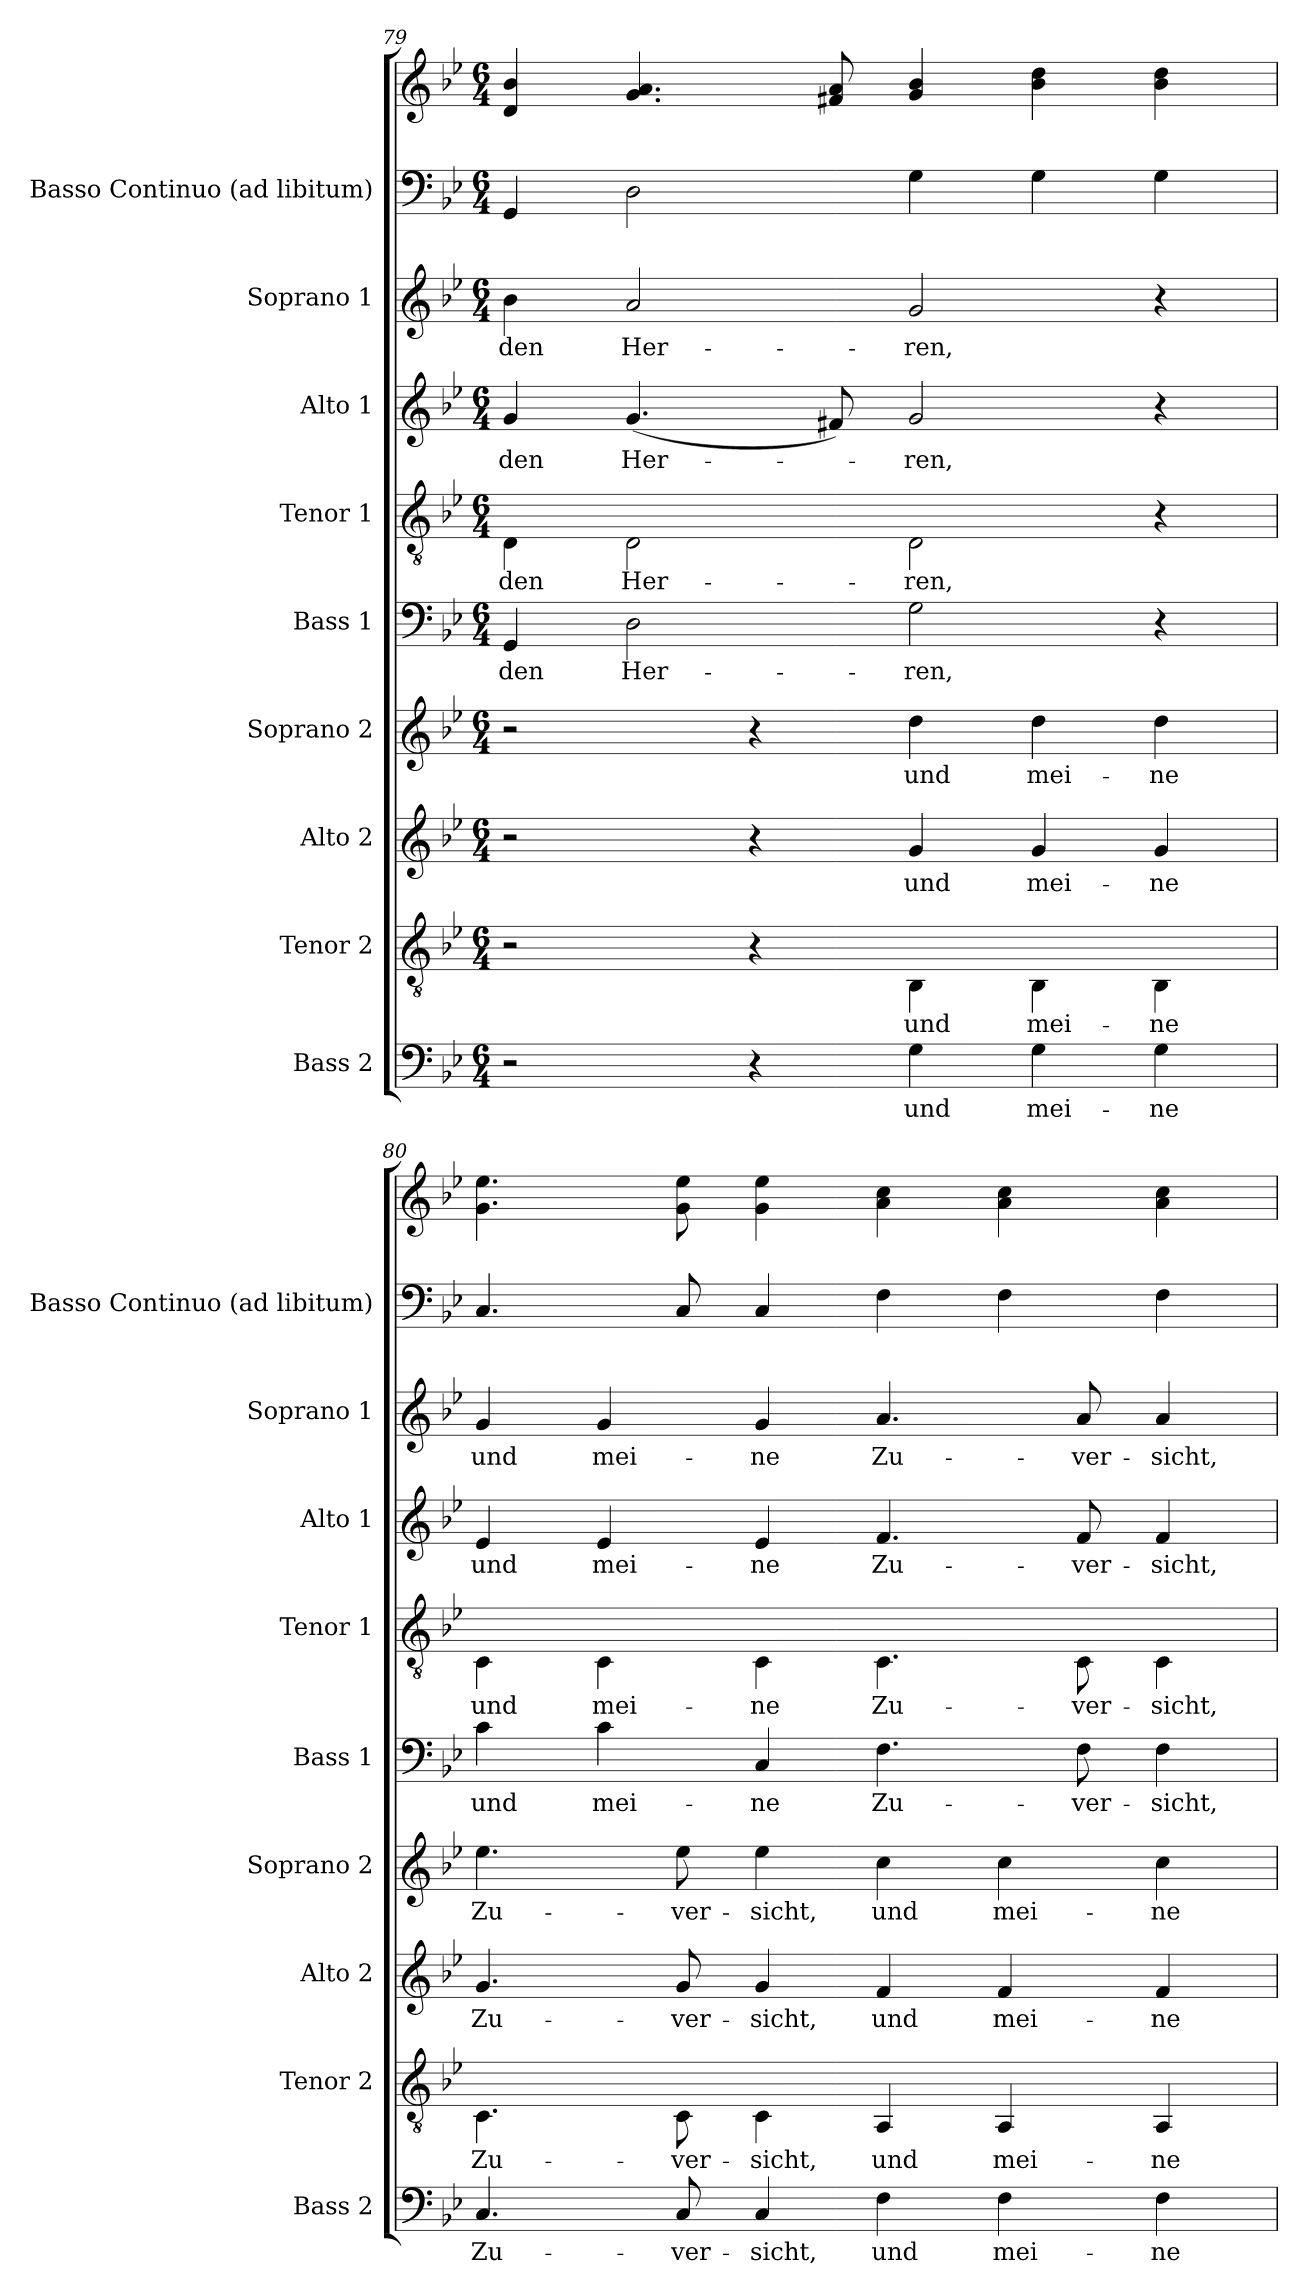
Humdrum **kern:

**kern	**text	**kern	**text	**kern	**text	**kern	**text	**kern	**text	**kern	**text	**kern	**text	**kern	**text	**kern	**kern
*part9	*part9	*part8	*part8	*part7	*part7	*part6	*part6	*part5	*part5	*part4	*part4	*part3	*part3	*part2	*part2	*part1	*part1
*staff10	*staff10	*staff9	*staff9	*staff8	*staff8	*staff7	*staff7	*staff6	*staff6	*staff5	*staff5	*staff4	*staff4	*staff3	*staff3	*staff2	*staff1
*I"Bass 2	*	*I"Tenor 2	*	*I"Alto 2	*	*I"Soprano 2	*	*I"Bass 1	*	*I"Tenor 1	*	*I"Alto 1	*	*I"Soprano 1	*	*I"Basso Continuo    (ad libitum)	*
*I'Bass 2	*	*I'Tenor 2	*	*I'Alto 2	*	*I'Soprano 2	*	*I'Bass 1	*	*I'Tenor 1	*	*I'Alto 1	*	*I'Soprano 1	*	*I'Basso Continuo    (ad libitum)	*
*clefF4	*	*clefGv2	*	*clefG2	*	*clefG2	*	*clefF4	*	*clefGv2	*	*clefG2	*	*clefG2	*	*clefF4	*clefG2
*k[b-e-]	*	*k[b-e-]	*	*k[b-e-]	*	*k[b-e-]	*	*k[b-e-]	*	*k[b-e-]	*	*k[b-e-]	*	*k[b-e-]	*	*k[b-e-]	*k[b-e-]
*B-:	*	*B-:	*	*B-:	*	*B-:	*	*B-:	*	*B-:	*	*B-:	*	*B-:	*	*B-:	*B-:
*M6/4	*	*M6/4	*	*M6/4	*	*M6/4	*	*M6/4	*	*M6/4	*	*M6/4	*	*M6/4	*	*M6/4	*M6/4
=79	=79	=79	=79	=79	=79	=79	=79	=79	=79	=79	=79	=79	=79	=79	=79	=79	=79
!	!	!	!	!	!	!	!	!	!LO:LY:b:color=#000000	!	!	!	!	!	!	!	!
!	!	!	!	!	!	!	!	!	!	!	!LO:LY:b:color=#000000	!	!	!	!	!	!
!	!	!	!	!	!	!	!	!	!	!	!	!	!LO:LY:b:color=#000000	!	!	!	!
!	!	!	!	!	!	!	!	!	!	!	!	!	!	!	!LO:LY:b:color=#000000	!	!
2r	.	2r	.	2r	.	2r	.	4GGi/	den	4Di\	den	4gi/	den	4b-i\	den	4GGi/	4di/ 4b-i
!	!	!	!	!	!	!	!	!	!LO:LY:b:color=#000000	!	!	!	!	!	!	!	!
!	!	!	!	!	!	!	!	!	!	!	!LO:LY:b:color=#000000	!	!	!	!	!	!
!	!	!	!	!	!	!	!	!	!	!	!	!	!LO:LY:b:color=#000000	!	!	!	!
!	!	!	!	!	!	!	!	!	!	!	!	!	!	!	!LO:LY:b:color=#000000	!	!
.	.	.	.	.	.	.	.	2Di\	Her-	2Di\	Her-	(4.gi/	Her-	2ai/	Her-	2Di\	4.gi/ 4.ai
4r	.	4r	.	4r	.	4r	.	.	.	.	.	.	.	.	.	.	.
.	.	.	.	.	.	.	.	.	.	.	.	8f#Xi/)	.	.	.	.	8f#Xi/ 8ai
!	!LO:LY:b:color=#000000	!	!	!	!	!	!	!	!	!	!	!	!	!	!	!	!
!	!	!	!LO:LY:b:color=#000000	!	!	!	!	!	!	!	!	!	!	!	!	!	!
!	!	!	!	!	!LO:LY:b:color=#000000	!	!	!	!	!	!	!	!	!	!	!	!
!	!	!	!	!	!	!	!LO:LY:b:color=#000000	!	!	!	!	!	!	!	!	!	!
!	!	!	!	!	!	!	!	!	!LO:LY:b:color=#000000	!	!	!	!	!	!	!	!
!	!	!	!	!	!	!	!	!	!	!	!LO:LY:b:color=#000000	!	!	!	!	!	!
!	!	!	!	!	!	!	!	!	!	!	!	!	!LO:LY:b:color=#000000	!	!	!	!
!	!	!	!	!	!	!	!	!	!	!	!	!	!	!	!LO:LY:b:color=#000000	!	!
4Gi\	und	4BB-i\	und	4gi/	und	4ddi\	und	2Gi\	-ren,	2Di\	-ren,	2gi/	-ren,	2gi/	-ren,	4Gi\	4gi/ 4b-i
!	!LO:LY:b:color=#000000	!	!	!	!	!	!	!	!	!	!	!	!	!	!	!	!
!	!	!	!LO:LY:b:color=#000000	!	!	!	!	!	!	!	!	!	!	!	!	!	!
!	!	!	!	!	!LO:LY:b:color=#000000	!	!	!	!	!	!	!	!	!	!	!	!
!	!	!	!	!	!	!	!LO:LY:b:color=#000000	!	!	!	!	!	!	!	!	!	!
4Gi\	mei-	4BB-i\	mei-	4gi/	mei-	4ddi\	mei-	.	.	.	.	.	.	.	.	4Gi\	4b-i\ 4ddi
!	!LO:LY:b:color=#000000	!	!	!	!	!	!	!	!	!	!	!	!	!	!	!	!
!	!	!	!LO:LY:b:color=#000000	!	!	!	!	!	!	!	!	!	!	!	!	!	!
!	!	!	!	!	!LO:LY:b:color=#000000	!	!	!	!	!	!	!	!	!	!	!	!
!	!	!	!	!	!	!	!LO:LY:b:color=#000000	!	!	!	!	!	!	!	!	!	!
4Gi\	-ne	4BB-i\	-ne	4gi/	-ne	4ddi\	-ne	4r	.	4r	.	4r	.	4r	.	4Gi\	4b-i\ 4ddi
=80	=80	=80	=80	=80	=80	=80	=80	=80	=80	=80	=80	=80	=80	=80	=80	=80	=80
!	!LO:LY:b:color=#000000	!	!	!	!	!	!	!	!	!	!	!	!	!	!	!	!
!	!	!	!LO:LY:b:color=#000000	!	!	!	!	!	!	!	!	!	!	!	!	!	!
!	!	!	!	!	!LO:LY:b:color=#000000	!	!	!	!	!	!	!	!	!	!	!	!
!	!	!	!	!	!	!	!LO:LY:b:color=#000000	!	!	!	!	!	!	!	!	!	!
!	!	!	!	!	!	!	!	!	!LO:LY:b:color=#000000	!	!	!	!	!	!	!	!
!	!	!	!	!	!	!	!	!	!	!	!LO:LY:b:color=#000000	!	!	!	!	!	!
!	!	!	!	!	!	!	!	!	!	!	!	!	!LO:LY:b:color=#000000	!	!	!	!
!	!	!	!	!	!	!	!	!	!	!	!	!	!	!	!LO:LY:b:color=#000000	!	!
4.Ci/	Zu-	4.Ci\	Zu-	4.gi/	Zu-	4.ee-i\	Zu-	4ci\	und	4Ci\	und	4e-i/	und	4gi/	und	4.Ci/	4.gi\ 4.ee-i
!	!	!	!	!	!	!	!	!	!LO:LY:b:color=#000000	!	!	!	!	!	!	!	!
!	!	!	!	!	!	!	!	!	!	!	!LO:LY:b:color=#000000	!	!	!	!	!	!
!	!	!	!	!	!	!	!	!	!	!	!	!	!LO:LY:b:color=#000000	!	!	!	!
!	!	!	!	!	!	!	!	!	!	!	!	!	!	!	!LO:LY:b:color=#000000	!	!
.	.	.	.	.	.	.	.	4ci\	mei-	4Ci\	mei-	4e-i/	mei-	4gi/	mei-	.	.
!	!LO:LY:b:color=#000000	!	!	!	!	!	!	!	!	!	!	!	!	!	!	!	!
!	!	!	!LO:LY:b:color=#000000	!	!	!	!	!	!	!	!	!	!	!	!	!	!
!	!	!	!	!	!LO:LY:b:color=#000000	!	!	!	!	!	!	!	!	!	!	!	!
!	!	!	!	!	!	!	!LO:LY:b:color=#000000	!	!	!	!	!	!	!	!	!	!
8Ci/	-ver-	8Ci\	-ver-	8gi/	-ver-	8ee-i\	-ver-	.	.	.	.	.	.	.	.	8Ci/	8gi\ 8ee-i
!	!LO:LY:b:color=#000000	!	!	!	!	!	!	!	!	!	!	!	!	!	!	!	!
!	!	!	!LO:LY:b:color=#000000	!	!	!	!	!	!	!	!	!	!	!	!	!	!
!	!	!	!	!	!LO:LY:b:color=#000000	!	!	!	!	!	!	!	!	!	!	!	!
!	!	!	!	!	!	!	!LO:LY:b:color=#000000	!	!	!	!	!	!	!	!	!	!
!	!	!	!	!	!	!	!	!	!LO:LY:b:color=#000000	!	!	!	!	!	!	!	!
!	!	!	!	!	!	!	!	!	!	!	!LO:LY:b:color=#000000	!	!	!	!	!	!
!	!	!	!	!	!	!	!	!	!	!	!	!	!LO:LY:b:color=#000000	!	!	!	!
!	!	!	!	!	!	!	!	!	!	!	!	!	!	!	!LO:LY:b:color=#000000	!	!
4Ci/	-sicht,	4Ci\	-sicht,	4gi/	-sicht,	4ee-i\	-sicht,	4Ci/	-ne	4Ci\	-ne	4e-i/	-ne	4gi/	-ne	4Ci/	4gi\ 4ee-i
!	!LO:LY:b:color=#000000	!	!	!	!	!	!	!	!	!	!	!	!	!	!	!	!
!	!	!	!LO:LY:b:color=#000000	!	!	!	!	!	!	!	!	!	!	!	!	!	!
!	!	!	!	!	!LO:LY:b:color=#000000	!	!	!	!	!	!	!	!	!	!	!	!
!	!	!	!	!	!	!	!LO:LY:b:color=#000000	!	!	!	!	!	!	!	!	!	!
!	!	!	!	!	!	!	!	!	!LO:LY:b:color=#000000	!	!	!	!	!	!	!	!
!	!	!	!	!	!	!	!	!	!	!	!LO:LY:b:color=#000000	!	!	!	!	!	!
!	!	!	!	!	!	!	!	!	!	!	!	!	!LO:LY:b:color=#000000	!	!	!	!
!	!	!	!	!	!	!	!	!	!	!	!	!	!	!	!LO:LY:b:color=#000000	!	!
4Fi\	und	4AAi/	und	4fi/	und	4cci\	und	4.Fi\	Zu-	4.Ci\	Zu-	4.fi/	Zu-	4.ai/	Zu-	4Fi\	4ai\ 4cci
!	!LO:LY:b:color=#000000	!	!	!	!	!	!	!	!	!	!	!	!	!	!	!	!
!	!	!	!LO:LY:b:color=#000000	!	!	!	!	!	!	!	!	!	!	!	!	!	!
!	!	!	!	!	!LO:LY:b:color=#000000	!	!	!	!	!	!	!	!	!	!	!	!
!	!	!	!	!	!	!	!LO:LY:b:color=#000000	!	!	!	!	!	!	!	!	!	!
4Fi\	mei-	4AAi/	mei-	4fi/	mei-	4cci\	mei-	.	.	.	.	.	.	.	.	4Fi\	4ai\ 4cci
!	!	!	!	!	!	!	!	!	!LO:LY:b:color=#000000	!	!	!	!	!	!	!	!
!	!	!	!	!	!	!	!	!	!	!	!LO:LY:b:color=#000000	!	!	!	!	!	!
!	!	!	!	!	!	!	!	!	!	!	!	!	!LO:LY:b:color=#000000	!	!	!	!
!	!	!	!	!	!	!	!	!	!	!	!	!	!	!	!LO:LY:b:color=#000000	!	!
.	.	.	.	.	.	.	.	8Fi\	-ver-	8Ci\	-ver-	8fi/	-ver-	8ai/	-ver-	.	.
!	!LO:LY:b:color=#000000	!	!	!	!	!	!	!	!	!	!	!	!	!	!	!	!
!	!	!	!LO:LY:b:color=#000000	!	!	!	!	!	!	!	!	!	!	!	!	!	!
!	!	!	!	!	!LO:LY:b:color=#000000	!	!	!	!	!	!	!	!	!	!	!	!
!	!	!	!	!	!	!	!LO:LY:b:color=#000000	!	!	!	!	!	!	!	!	!	!
!	!	!	!	!	!	!	!	!	!LO:LY:b:color=#000000	!	!	!	!	!	!	!	!
!	!	!	!	!	!	!	!	!	!	!	!LO:LY:b:color=#000000	!	!	!	!	!	!
!	!	!	!	!	!	!	!	!	!	!	!	!	!LO:LY:b:color=#000000	!	!	!	!
!	!	!	!	!	!	!	!	!	!	!	!	!	!	!	!LO:LY:b:color=#000000	!	!
4Fi\	-ne	4AAi/	-ne	4fi/	-ne	4cci\	-ne	4Fi\	-sicht,	4Ci\	-sicht,	4fi/	-sicht,	4ai/	-sicht,	4Fi\	4ai\ 4cci
=	=	=	=	=	=	=	=	=	=	=	=	=	=	=	=	=	=
*-	*-	*-	*-	*-	*-	*-	*-	*-	*-	*-	*-	*-	*-	*-	*-	*-	*-
